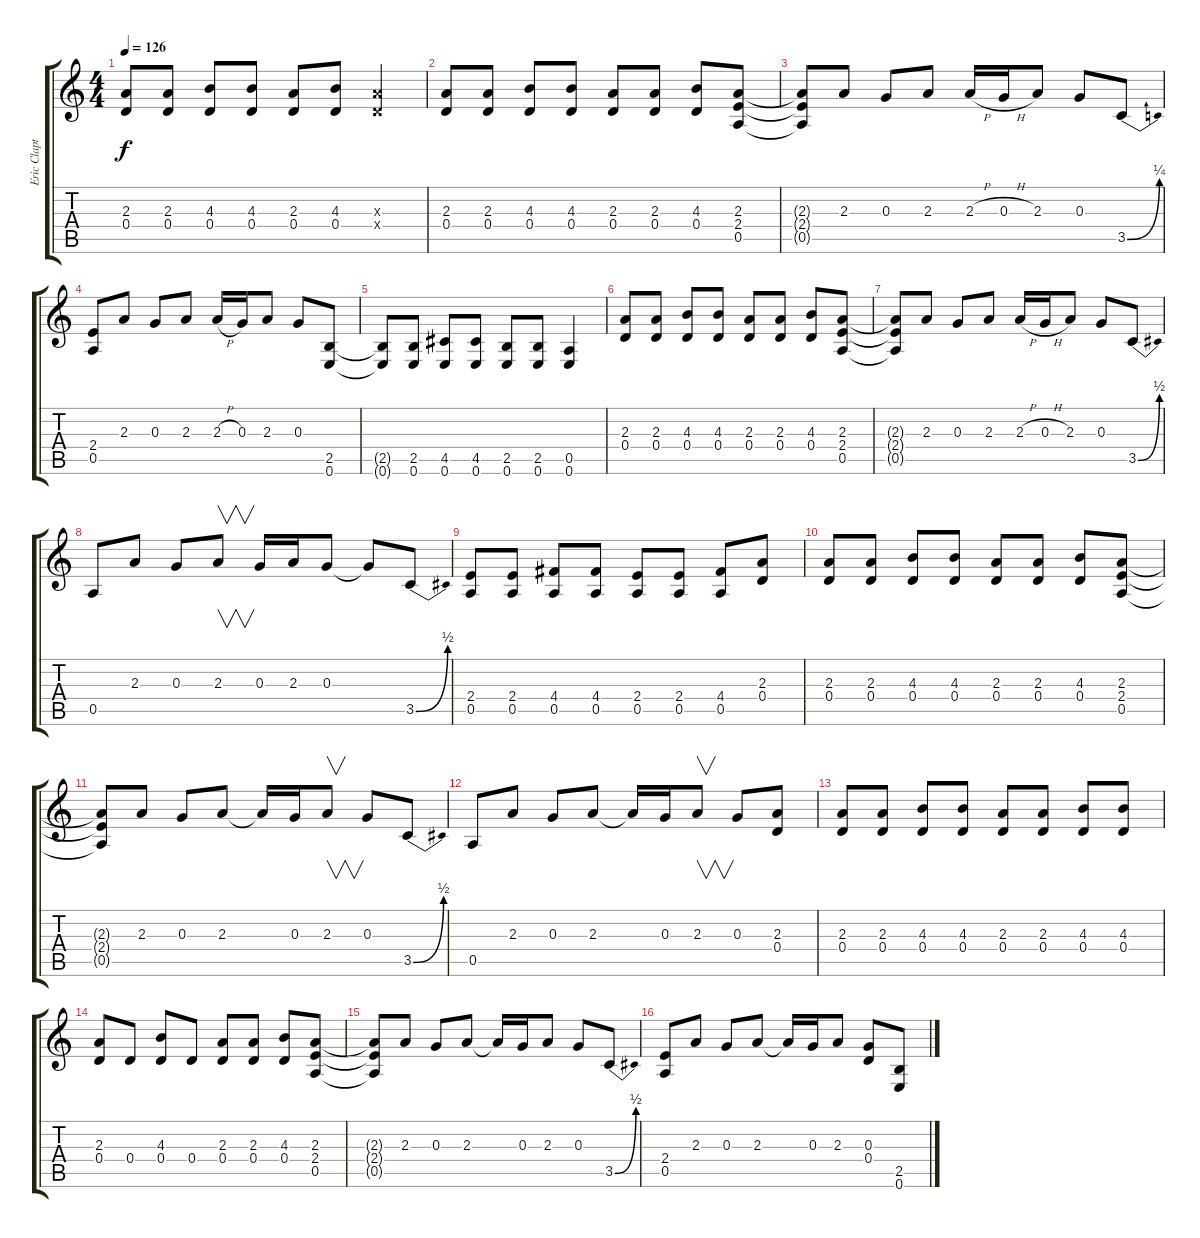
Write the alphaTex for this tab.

\track ("Eric Clapton" "Eric Clapt") {instrument distortionguitar}
\staff {score tabs}
\tuning (E4 B3 G3 D3 A2 E2) {hide}
\ts (4 4)
\tempo 126
\clef g2
\ks c
(2.3 0.4).8{dy f} (2.3 0.4).8 (4.3 0.4).8 (4.3 0.4).8 (2.3 0.4).8 (4.3 0.4).8 (2.3{x} 0.4{x}).4 |
(2.3 0.4).8 (2.3 0.4).8 (4.3 0.4).8 (4.3 0.4).8 (2.3 0.4).8 (2.3 0.4).8 (4.3 0.4).8 (2.3 2.4 0.5).8{volume 14} |
(2.3{t} 2.4{t} 0.5{t}).8 2.3.8 0.3.8 2.3.8 2.3{h}.16 0.3{h}.16 2.3.8 0.3.8 3.5{be (bend 0 0 60 1)}.8 |
(2.4 0.5).8 2.3.8 0.3.8 2.3.8 2.3{h}.16 0.3.16 2.3.8 0.3.8 (2.5 0.6).8{volume 8} |
(2.5{t} 0.6{t}).8 (2.5 0.6).8 (4.5 0.6).8 (4.5 0.6).8 (2.5 0.6).8 (2.5 0.6).8 (0.5 0.6).4 |
(2.3 0.4).8 (2.3 0.4).8 (4.3 0.4).8 (4.3 0.4).8 (2.3 0.4).8 (2.3 0.4).8 (4.3 0.4).8 (2.3 2.4 0.5).8{volume 14} |
(2.3{t} 2.4{t} 0.5{t}).8 2.3.8 0.3.8 2.3.8 2.3{h}.16 0.3{h}.16 2.3.8 0.3.8 3.5{be (bend 0 0 60 2)}.8 |
0.5.8 2.3.8 0.3.8 2.3.8{v} 0.3.16 2.3.16 0.3.8 0.3{t}.8 3.5{be (bend 0 0 60 2)}.8 |
(2.4 0.5).8{volume 8} (2.4 0.5).8 (4.4 0.5).8 (4.4 0.5).8 (2.4 0.5).8 (2.4 0.5).8 (4.4 0.5).8 (2.3 0.4).8 |
(2.3 0.4).8 (2.3 0.4).8 (4.3 0.4).8 (4.3 0.4).8 (2.3 0.4).8 (2.3 0.4).8 (4.3 0.4).8 (2.3 2.4 0.5).8{volume 14} |
(2.3{t} 2.4{t} 0.5{t}).8 2.3.8 0.3.8 2.3.8 2.3{t}.16 0.3.16 2.3.8{v} 0.3.8 3.5{be (bend 0 0 60 2)}.8 |
0.5.8 2.3.8 0.3.8 2.3.8 2.3{t}.16 0.3.16 2.3.8{v} 0.3.8 (2.3 0.4).8{volume 8} |
(2.3 0.4).8 (2.3 0.4).8 (4.3 0.4).8 (4.3 0.4).8 (2.3 0.4).8 (2.3 0.4).8 (4.3 0.4).8 (4.3 0.4).8 |
(2.3 0.4).8 0.4.8 (4.3 0.4).8 0.4.8 (2.3 0.4).8 (2.3 0.4).8 (4.3 0.4).8 (2.3 2.4 0.5).8{volume 14} |
(2.3{t} 2.4{t} 0.5{t}).8 2.3.8 0.3.8 2.3.8 2.3{t}.16 0.3.16 2.3.8 0.3.8 3.5{be (bend 0 0 60 2)}.8 |
(2.4 0.5).8 2.3.8 0.3.8 2.3.8 2.3{t}.16 0.3.16 2.3.8 (0.3 0.4).8 (2.5 0.6).8{volume 8}
